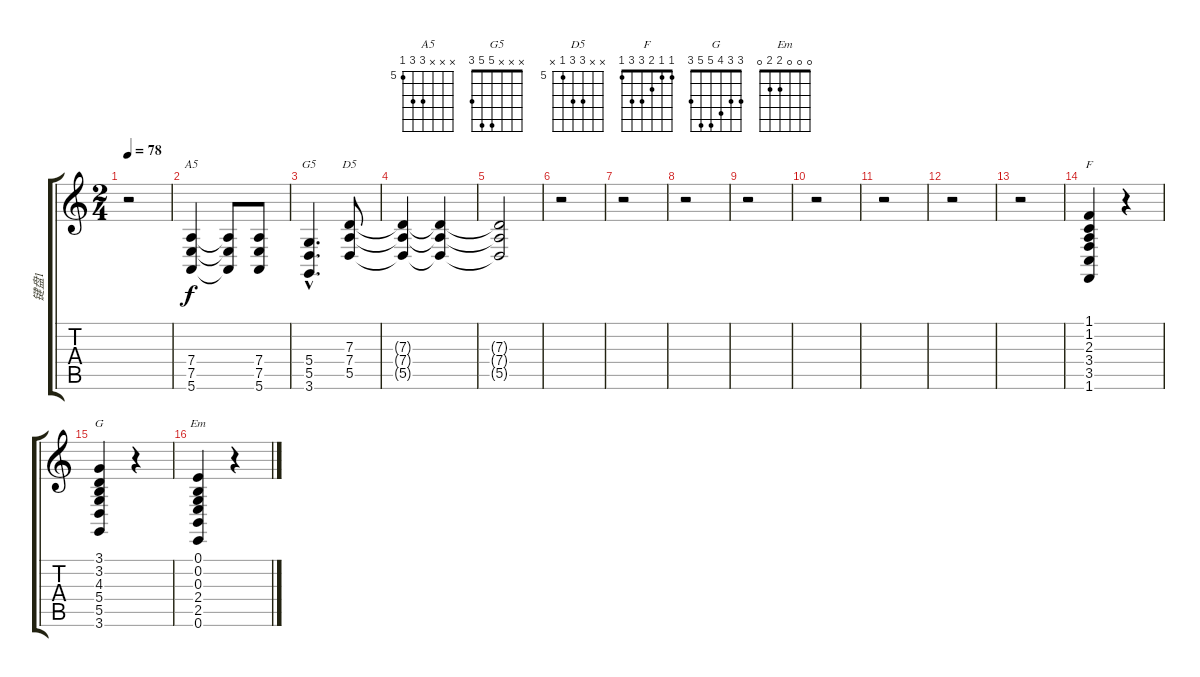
\track ("键盘1" "键盘1") {instrument acousticgrandpiano}
\staff {score tabs}
\tuning (E4 B3 G3 D3 A2 E2) {hide}
\chord ("A5" x x x 7 7 5) {firstfret 5}
\chord ("G5" x x x 5 5 3)
\chord ("D5" x x 7 7 5 x) {firstfret 5}
\chord ("F" 1 1 2 3 3 1)
\chord ("G" 3 3 4 5 5 3)
\chord ("Em" 0 0 0 2 2 0)
\ts (2 4)
\tempo 78
\clef g2
\ks c
r.2{dy f} |
(7.4 7.5 5.6).4{ch "A5"} (7.4{t} 7.5{t} 5.6{t}).8 (7.4 7.5 5.6).8 |
(5.4{hac} 5.5{hac} 3.6{hac}).4{d ch "G5"} (7.3 7.4 5.5).8{ch "D5"} |
(7.3{t} 7.4{t} 5.5{t}).4 (7.3{t} 7.4{t} 5.5{t}).4 |
(7.3{t} 7.4{t} 5.5{t}).2 |
r.2 |
r.2 |
r.2 |
r.2 |
r.2 |
r.2 |
r.2 |
r.2 |
(1.1 1.2 2.3 3.4 3.5 1.6).4{ch "F"} r.4 |
(3.1 3.2 4.3 5.4 5.5 3.6).4{ch "G"} r.4 |
(0.1 0.2 0.3 2.4 2.5 0.6).4{ch "Em"} r.4
